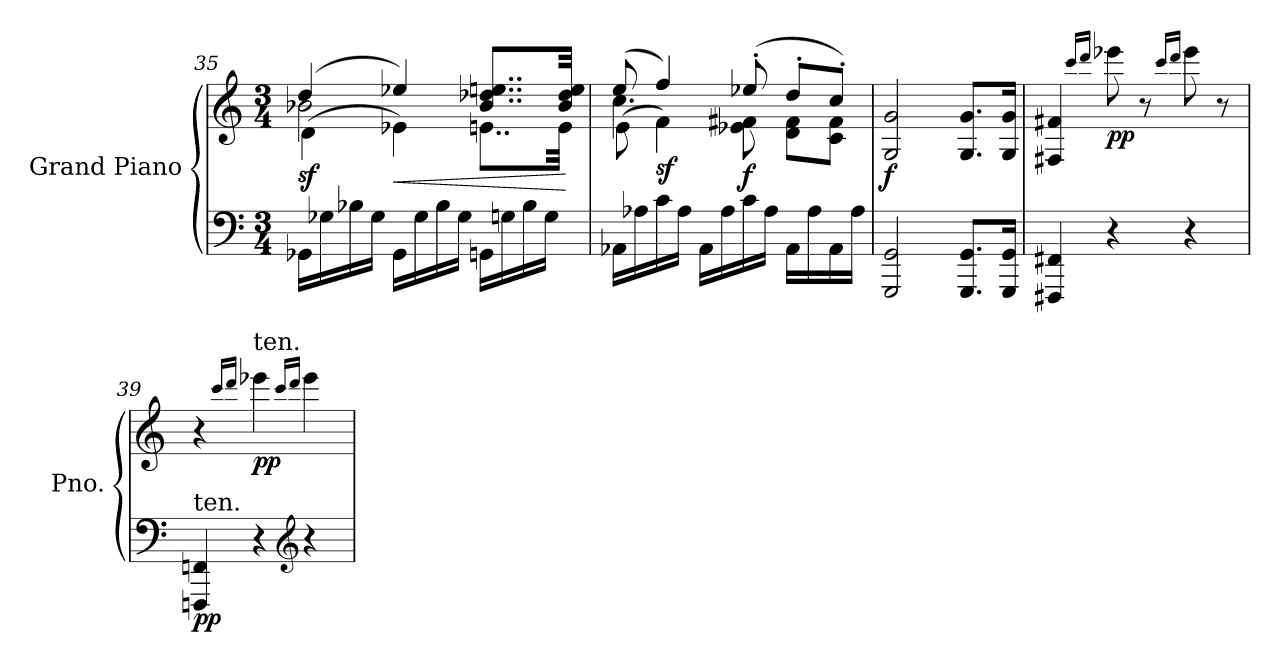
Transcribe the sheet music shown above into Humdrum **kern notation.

**kern	**kern	**dynam
*part1	*part1	*part1
*staff2	*staff1	*staff1/2
*I"Grand Piano	*	*
*I'Pno.	*	*
*clefF4	*clefG2	*
*k[]	*k[]	*
*M3/4	*M3/4	*
=35	=35	=35
*	*^	*
*	*	*^	*
!	!	!	!	!LO:DY:b
16GG-X\LL	(4dd/	2b-X\	(4d\	sf
16G-X\	.	.	.	.
16B-X\	.	.	.	.
16G-\JJ	.	.	.	.
!	!	!	!	!LO:HP:b
16GG-\LL	4ee-X/)	.	4e-X\)	<
16G-\	.	.	.	.
16B-\	.	.	.	.
16G-\JJ	.	.	.	.
16GGn\LL	8..b-/ 8..dd-X/ 8..een/L	8..en\L	4ryy	.
16Gn\	.	.	.	.
16B-\	.	.	.	.
16G\JJ	.	.	.	.
.	32b-/ 32dd-/ 32ee/Jkk	32e\Jkk	.	.
*	*v	*v	*v	*
.	.	[
!!LO:LB:g=z
=36	=36	=36
*	*^	*
*	*	*^	*
16AA-X\LL	(8ee/	4.cc\	(8e\	.
16A-X\	.	.	.	.
!	!	!	!	!LO:DY:b
16c\	4ff/)	.	4f\)	sf
16A-\JJ	.	.	.	.
16AA-\LL	.	.	.	.
16A-\	.	.	.	.
!	!	!	!	!LO:DY:b
16c\	(8ee-X'/	8e-X\ 8f#X\	4.ryy	f
16A-\JJ	.	.	.	.
16AA-\LL	8dd'/L	8d\ 8f#\L	.	.
16A-\	.	.	.	.
16AA-\	8cc'/J)	8c\ 8f#\J	.	.
16A-\JJ	.	.	.	.
*	*v	*v	*v	*
=37	=37	=37
!	!	!LO:DY:b
2GGG/ 2GG/	2G/ 2g/	f
8.GGG/ 8.GG/L	8.G/ 8.g/L	.
16GGG/ 16GG/Jk	16G/ 16g/Jk	.
=38	=38	=38
4FFF#X/ 4FF#X/	4F#X/ 4f#X/	.
.	16qccc/LL	.
.	16qddd/JJ	.
!	!	!LO:DY:b
4r	8eee-X\	pp
.	8r	.
.	16qccc/LL	.
.	16qddd/JJ	.
4r	8eee-\	.
.	8r	.
=39	=39	=39
!LO:TX:t=ten.	!	!
!	!	!LO:DY:b=2
4FFFn/ 4FFn/	4r	pp
.	16qccc/LL	.
.	16qddd/JJ	.
!	!LO:TX:a:t=ten.	!
!	!	!LO:DY:b
4r	4eee-X\	pp
*clefG2	*	*
.	16qccc/LL	.
.	16qddd/JJ	.
4r	4eee-\	.
=	=	=
*-	*-	*-
